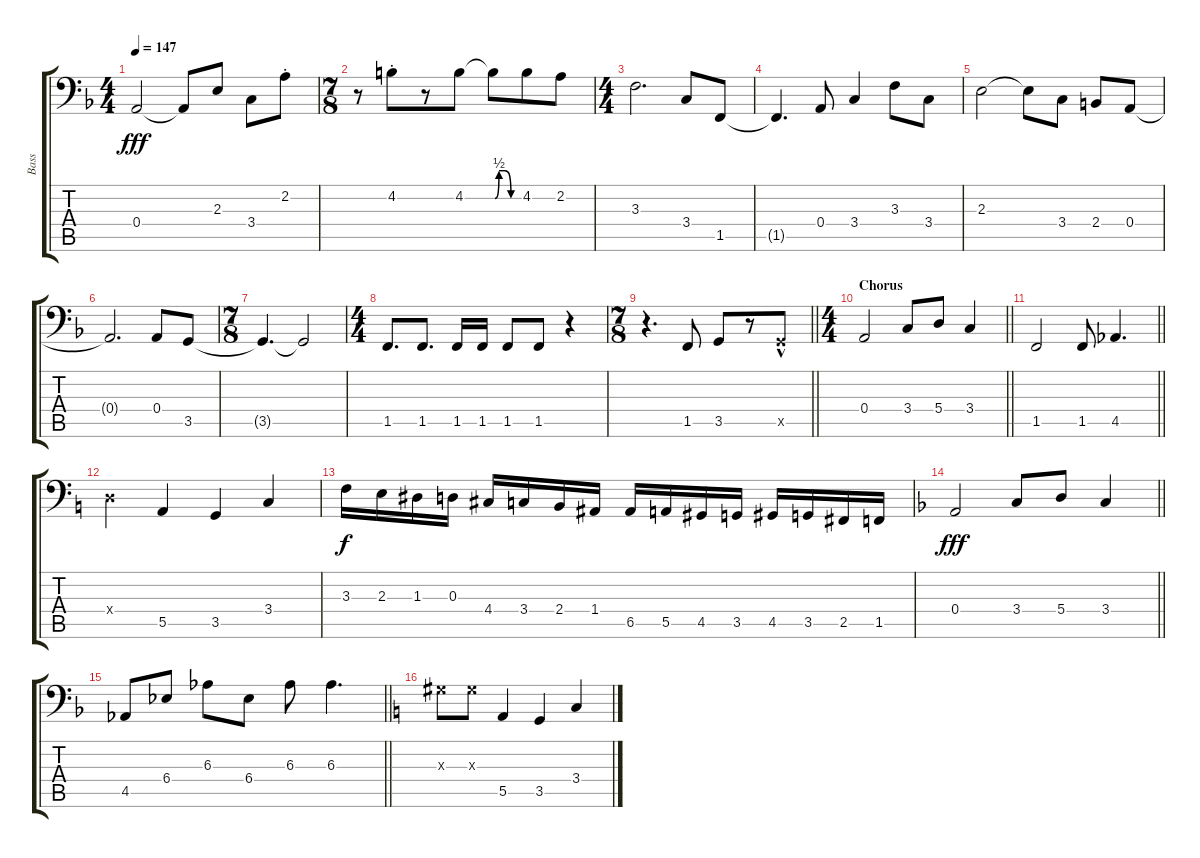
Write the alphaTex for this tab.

\track ("Bass" "Bass") {instrument slapbass2}
\staff {score tabs}
\tuning (B2 G2 D2 A1 E1 B0) {hide}
\ts (4 4)
\tempo 147
\clef f4
\ks f
0.4.2{dy fff} 0.4{t}.8 2.3.8 3.4.8 2.2{st}.8 |
\ts (7 8)
r.8 4.2{st}.8 r.8 4.2.8 4.2{be (custom 0 0 10 2 25 2 40 0 60 0) t}.8 4.2.8 2.2.8 |
\ts (4 4)
3.3.2{d} 3.4.8 1.5.8 |
1.5{t}.4{d} 0.4.8 3.4.4 3.3.8 3.4.8 |
2.3.2 2.3{t}.8 3.4.8 2.4.8 0.4.8 |
0.4{t}.2{d} 0.4.8 3.5.8 |
\ts (7 8)
3.5{t}.4{d} 3.5{t}.2 |
\ts (4 4)
1.5.8{d} 1.5.8{d} 1.5.16 1.5.16 1.5.8 1.5.8 r.4 |
\ts (7 8)
\barLineRight lightlight
r.4{d} 1.5.8 3.5.8 r.8 3.5{hac x}.8 |
\ts (4 4)
\section ("" "Chorus")
\barLineRight lightlight
0.4.2 3.4.8 5.4.8 3.4.4 |
\barLineRight lightlight
1.5.2 1.5.8 4.5.4{d} |
\ks c
5.4{x}.4 5.5.4 3.5.4 3.4.4 |
3.3.16{dy f} 2.3.16 1.3.16 0.3.16 4.4.16 3.4.16 2.4.16 1.4.16 6.5.16 5.5.16 4.5.16 3.5.16 4.5.16 3.5.16 2.5.16 1.5.16 |
\barLineRight lightlight
\ks f
0.4.2{dy fff} 3.4.8 5.4.8 3.4.4 |
\barLineRight lightlight
4.5.8 6.4.8 6.3.8 6.4.8 6.3.8 6.3.4{d} |
\ks c
6.3{x}.8 6.3{x}.8 5.5.4 3.5.4 3.4.4
